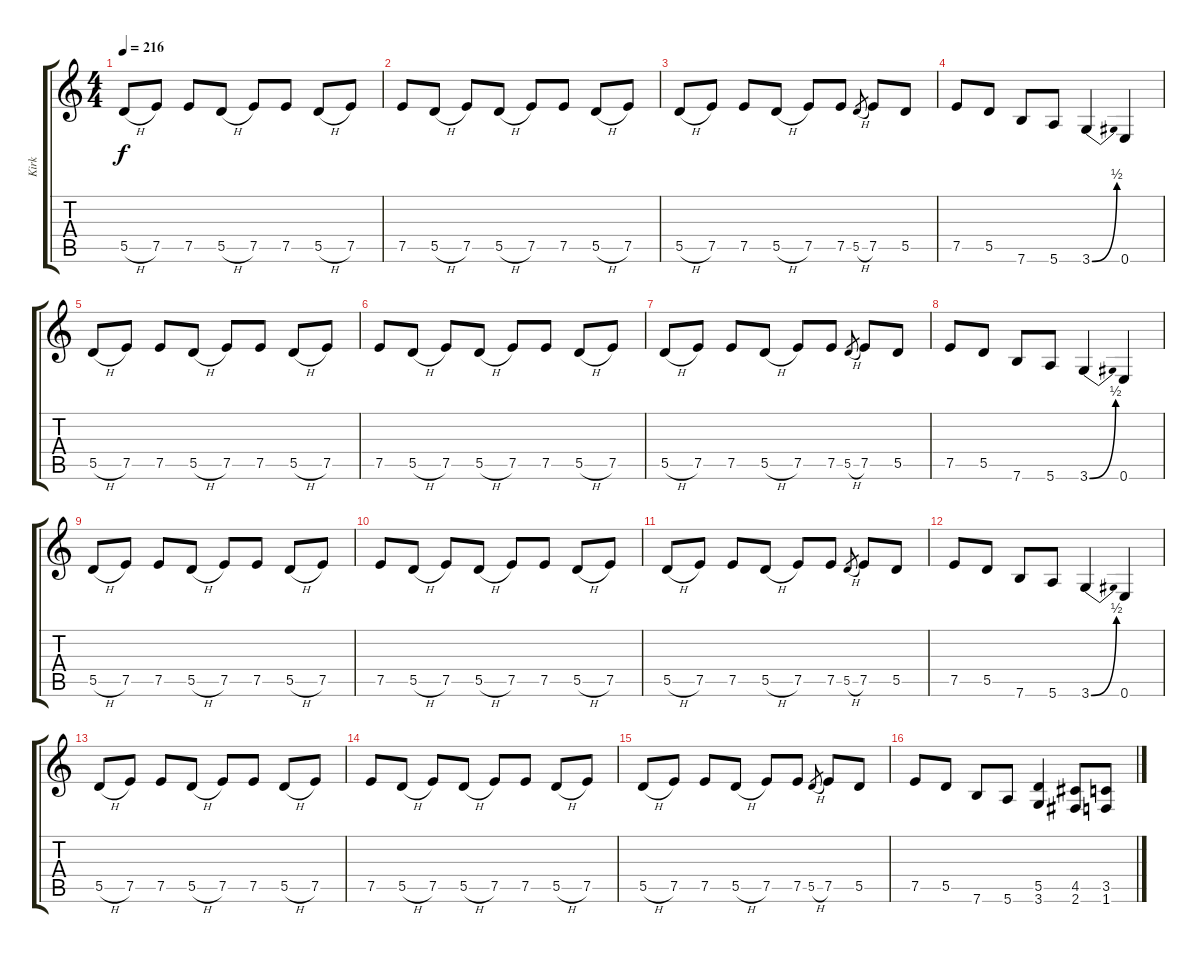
\track ("Kirk" "Kirk") {instrument distortionguitar}
\staff {score tabs}
\tuning (E4 B3 G3 D3 A2 E2) {hide}
\ts (4 4)
\tempo 216
\clef g2
\ks c
5.5{h}.8{dy f} 7.5.8 7.5.8 5.5{h}.8 7.5.8 7.5.8 5.5{h}.8 7.5.8 |
7.5.8 5.5{h}.8 7.5.8 5.5{h}.8 7.5.8 7.5.8 5.5{h}.8 7.5.8 |
5.5{h}.8 7.5.8 7.5.8 5.5{h}.8 7.5.8 7.5.8 5.5{h}.8{gr} 7.5.8 5.5.8 |
7.5.8 5.5.8 7.6.8 5.6.8 3.6{be (bend 0 0 60 2)}.4 0.6.4 |
5.5{h}.8 7.5.8 7.5.8 5.5{h}.8 7.5.8 7.5.8 5.5{h}.8 7.5.8 |
7.5.8 5.5{h}.8 7.5.8 5.5{h}.8 7.5.8 7.5.8 5.5{h}.8 7.5.8 |
5.5{h}.8 7.5.8 7.5.8 5.5{h}.8 7.5.8 7.5.8 5.5{h}.8{gr} 7.5.8 5.5.8 |
7.5.8 5.5.8 7.6.8 5.6.8 3.6{be (bend 0 0 60 2)}.4 0.6.4 |
5.5{h}.8 7.5.8 7.5.8 5.5{h}.8 7.5.8 7.5.8 5.5{h}.8 7.5.8 |
7.5.8 5.5{h}.8 7.5.8 5.5{h}.8 7.5.8 7.5.8 5.5{h}.8 7.5.8 |
5.5{h}.8 7.5.8 7.5.8 5.5{h}.8 7.5.8 7.5.8 5.5{h}.8{gr} 7.5.8 5.5.8 |
7.5.8 5.5.8 7.6.8 5.6.8 3.6{be (bend 0 0 60 2)}.4 0.6.4 |
5.5{h}.8 7.5.8 7.5.8 5.5{h}.8 7.5.8 7.5.8 5.5{h}.8 7.5.8 |
7.5.8 5.5{h}.8 7.5.8 5.5{h}.8 7.5.8 7.5.8 5.5{h}.8 7.5.8 |
5.5{h}.8 7.5.8 7.5.8 5.5{h}.8 7.5.8 7.5.8 5.5{h}.8{gr} 7.5.8 5.5.8 |
7.5.8 5.5.8 7.6.8 5.6.8 (5.5 3.6).4 (4.5 2.6).8 (3.5 1.6).8
